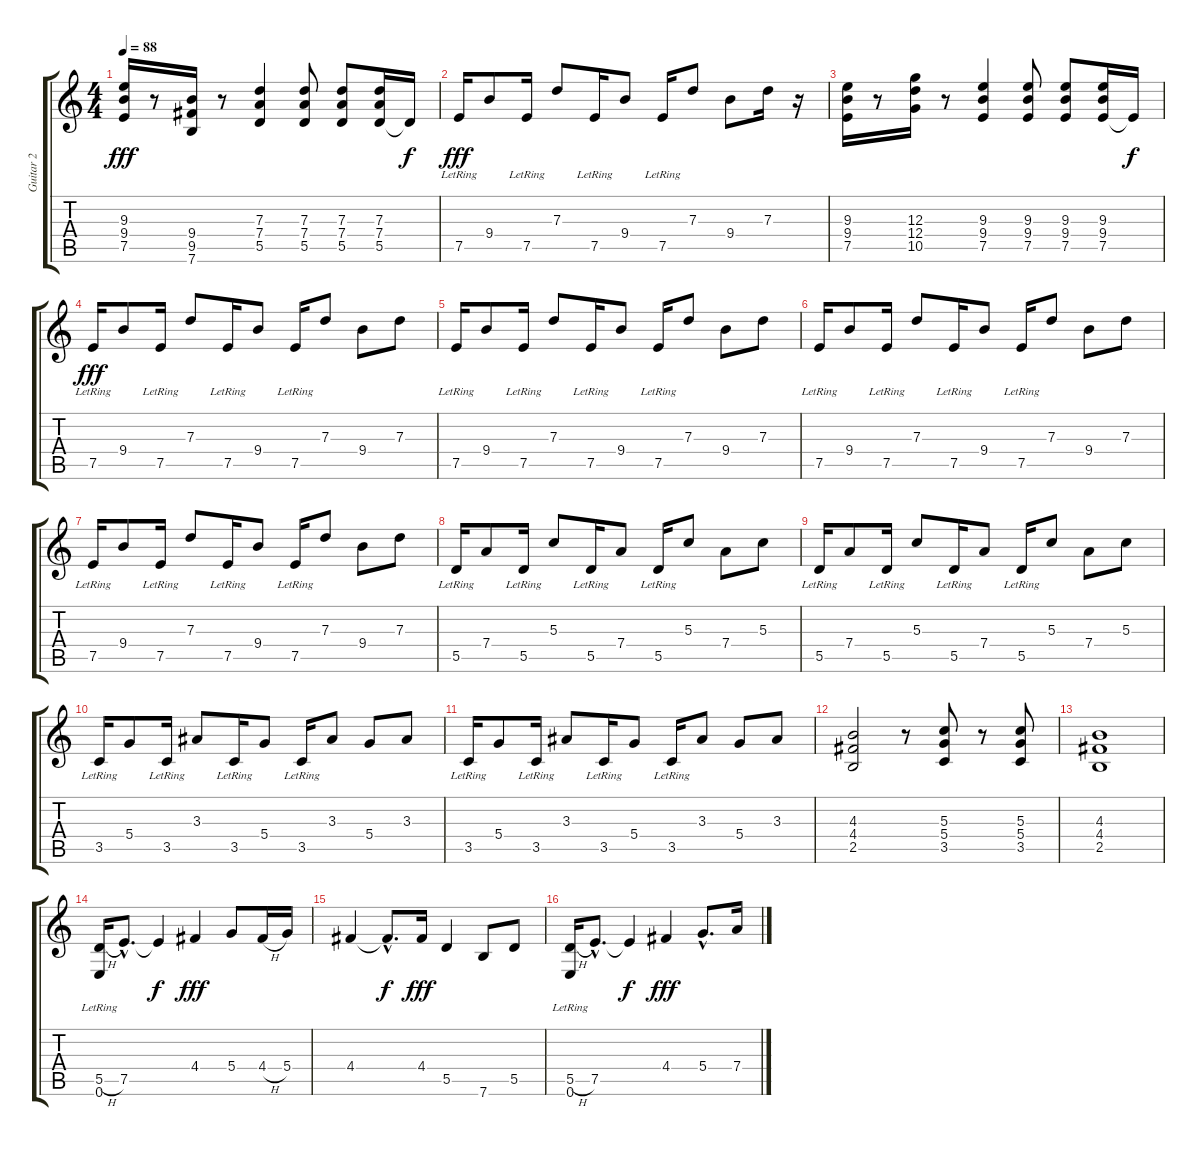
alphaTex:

\track ("Guitar 2" "Guitar 2") {instrument overdrivenguitar}
\staff {score tabs}
\tuning (E4 B3 G3 D3 A2 E2) {hide}
\ts (4 4)
\tempo 88
\clef g2
\ks c
(9.3 9.4 7.5).16{dy fff} r.8 (9.4 9.5 7.6).16 r.8 (7.3 7.4 5.5).4 (7.3 7.4 5.5).8 (7.3 7.4 5.5).8 (7.3 7.4 5.5).16 5.5{t}.16{dy f} |
7.5{lr}.16{dy fff} 9.4.8 7.5{lr}.16 7.3.8 7.5{lr}.16 9.4.8 7.5{lr}.16 7.3.8 9.4.8 7.3.16 r.16 |
(9.3 9.4 7.5).16 r.8 (12.3 12.4 10.5).16 r.8 (9.3 9.4 7.5).4 (9.3 9.4 7.5).8 (9.3 9.4 7.5).8 (9.3 9.4 7.5).16 7.5{t}.16{dy f} |
7.5{lr}.16{dy fff} 9.4.8 7.5{lr}.16 7.3.8 7.5{lr}.16 9.4.8 7.5{lr}.16 7.3.8 9.4.8 7.3.8 |
7.5{lr}.16 9.4.8 7.5{lr}.16 7.3.8 7.5{lr}.16 9.4.8 7.5{lr}.16 7.3.8 9.4.8 7.3.8 |
7.5{lr}.16 9.4.8 7.5{lr}.16 7.3.8 7.5{lr}.16 9.4.8 7.5{lr}.16 7.3.8 9.4.8 7.3.8 |
7.5{lr}.16 9.4.8 7.5{lr}.16 7.3.8 7.5{lr}.16 9.4.8 7.5{lr}.16 7.3.8 9.4.8 7.3.8 |
5.5{lr}.16 7.4.8 5.5{lr}.16 5.3.8 5.5{lr}.16 7.4.8 5.5{lr}.16 5.3.8 7.4.8 5.3.8 |
5.5{lr}.16 7.4.8 5.5{lr}.16 5.3.8 5.5{lr}.16 7.4.8 5.5{lr}.16 5.3.8 7.4.8 5.3.8 |
3.5{lr}.16 5.4.8 3.5{lr}.16 3.3.8 3.5{lr}.16 5.4.8 3.5{lr}.16 3.3.8 5.4.8 3.3.8 |
3.5{lr}.16 5.4.8 3.5{lr}.16 3.3.8 3.5{lr}.16 5.4.8 3.5{lr}.16 3.3.8 5.4.8 3.3.8 |
(4.3 4.4 2.5).2 r.8 (5.3 5.4 3.5).8 r.8 (5.3 5.4 3.5).8 |
(4.3 4.4 2.5).1 |
(5.5{h} 0.6{lr}).16 7.5{hac}.8{d} 7.5{t}.4{dy f} 4.4.4{dy fff} 5.4.8 4.4{h}.16 5.4.16 |
4.4.4 4.4{hac t}.8{d dy f} 4.4.16{dy fff} 5.5.4 7.6.8 5.5.8 |
(5.5{h} 0.6{lr}).16 7.5{hac}.8{d} 7.5{t}.4{dy f} 4.4.4{dy fff} 5.4{hac}.8{d} 7.4.16
